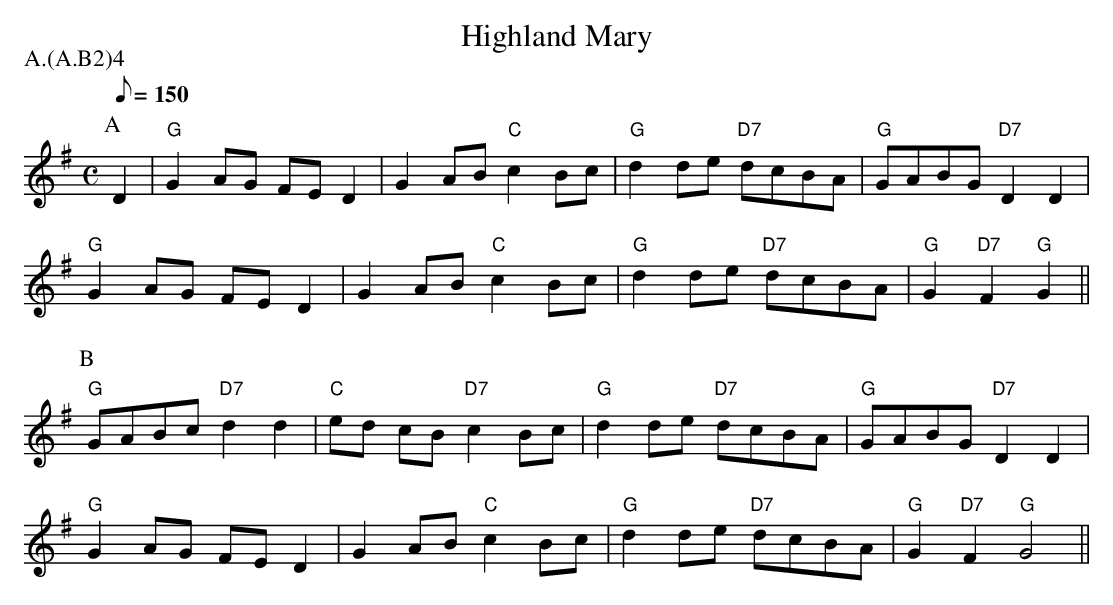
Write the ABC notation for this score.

X:1
T:Highland Mary
M:C
L:1/8
Q:150
P:A.(A.B2)4
K:G
P:A
D2 | "G" G2 AG FE D2 | G2 AB "C" c2 Bc |\
     "G" d2 de "D7" dcBA | "G" GABG "D7" D2 D2 |
     "G" G2 AG FE D2 | G2 AB "C" c2 Bc |\
     "G" d2 de "D7" dcBA | "G" G2 "D7" F2 "G" G2 ||
P:B
   "G" GABc "D7" d2 d2 | "C" ed cB "D7" c2 Bc |\
   "G" d2 de "D7" dcBA | "G" GABG "D7" D2 D2 |
   "G" G2 AG FE D2 | G2 AB "C" c2 Bc |\
   "G" d2 de "D7" dcBA | "G" G2 "D7" F2 "G" G4 ||
